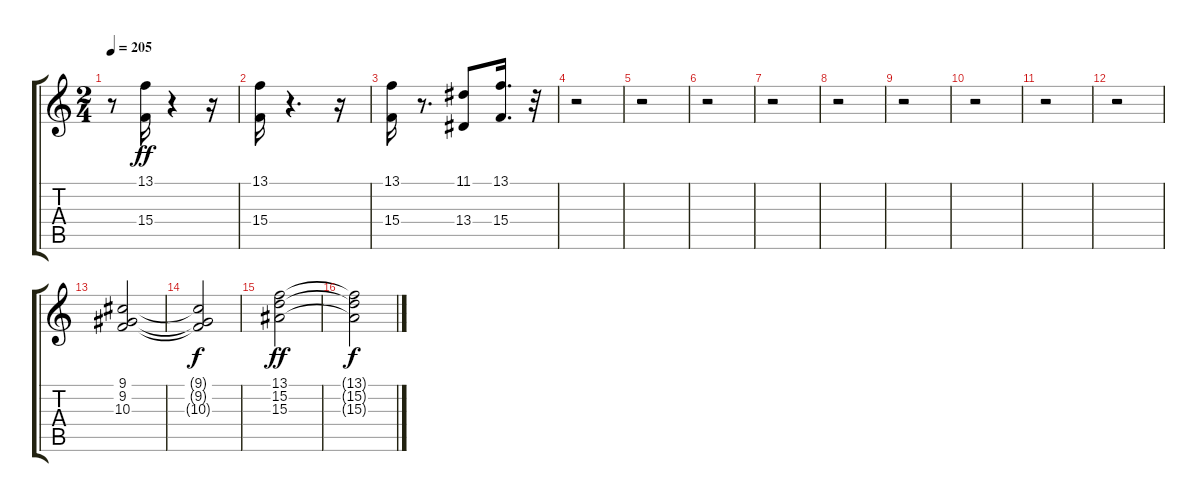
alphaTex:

\track "" {instrument brasssection}
\staff {score tabs}
\tuning (E4 B3 G3 D3 A2 E2) {hide}
\ts (2 4)
\tempo 205
\clef g2
\ks c
r.8{dy ff} (13.1 15.4).16 r.4 r.16 |
(13.1 15.4).16 r.4{d} r.16 |
(13.1 15.4).16 r.8{d} (11.1 13.4).8 (13.1 15.4).16{d} r.32 |
r.2 |
r.2 |
r.2 |
r.2 |
r.2 |
r.2 |
r.2 |
r.2 |
r.2 |
(9.1 9.2 10.3).2 |
(9.1{t} 9.2{t} 10.3{t}).2{dy f} |
(13.1 15.2 15.3).2{dy ff} |
(13.1{t} 15.2{t} 15.3{t}).2{dy f}
